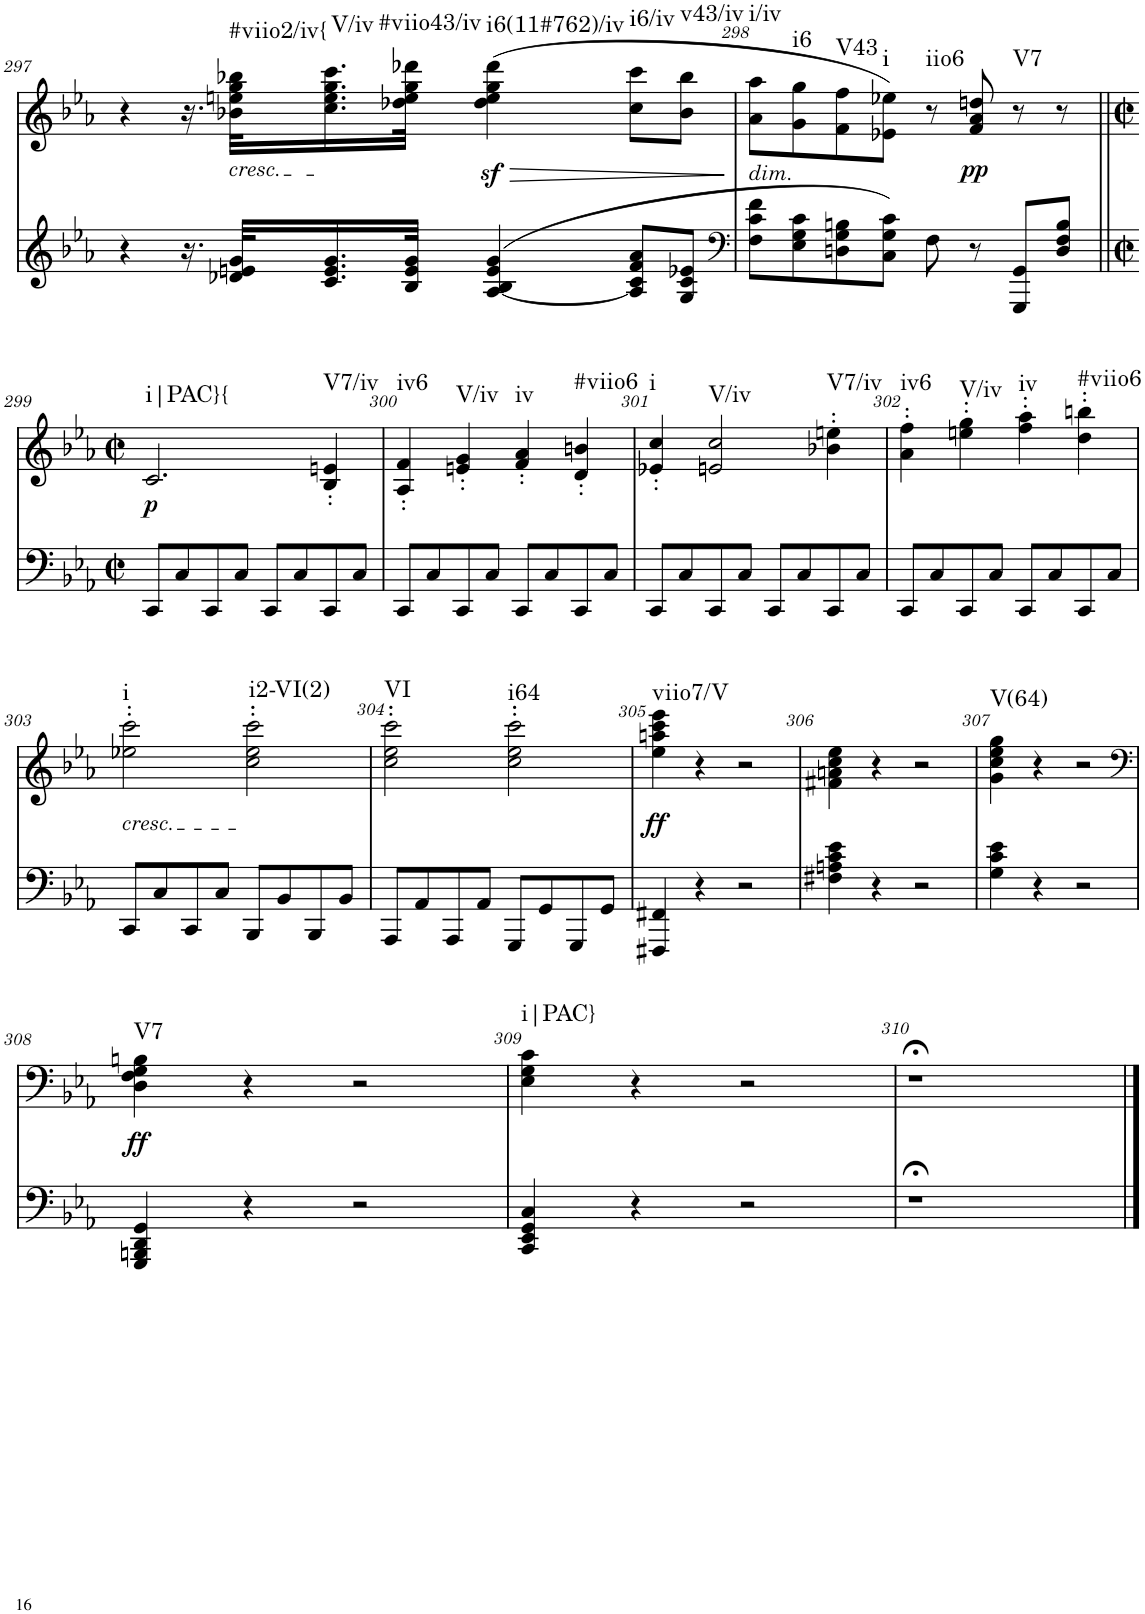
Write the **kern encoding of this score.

**kern	**kern	**text	**dynam	**harte
*part2	*part1	*part1	*part1	*part1
*staff2	*staff1	*staff1	*staff1	*
*I"piano	*I"piano	*	*	*
*I'Pno	*I'Pno	*	*	*
!!LO:PB:g=z
*clefG2	*clefG2	*	*	*
*k[b-e-a-]	*k[b-e-a-]	*	*	*
*M4/4	*M4/4	*	*	*
*met(c)	*met(c)	*	*	*
=297	=297	=297	=297	=297
4r	4r	.	.	.
16.r	16.r	.	.	.
!	!LO:TX:b:i:t=cresc.	!	!	!
!	!	!LO:LY:b	!	!LO:H:kt=#viio2/iv{
32d-X/ 32en/ 32g/KLL	32b-X\ 32een\ 32gg\ 32bb-X\KLL	<	.	N
!	!	!	!	!LO:H:kt=V/iv
16.c/ 16.e/ 16.g/	16.cc\ 16.ee\ 16.gg\ 16.ccc\	.	.	N
!	!	!	!	!LO:H:kt=#viio43/iv
32B-/ 32e/ 32g/JJk	32dd-X\ 32ee\ 32gg\ 32ddd-X\JJk	.	.	N
!	!	!	!LO:HP:b	!
!	!	!	!LO:DY:n=1:b	!LO:H:kt=i6(11#762)/iv
([4A-/ 4B-/ 4e/ 4g/	(4dd-\ 4ee\ 4gg\ 4ddd-\	.	> sf	N
!	!	!	!	!LO:H:kt=i6/iv
8A-/] 8c/ 8f/ 8a-/L	8cc\ 8ccc\L	.	.	N
!	!	!	!	!LO:H:kt=v43/iv
8G/ 8c/ 8e-X/J	8b-\ 8bb-\J	.	.	N
.	.	.	]	.
=298	=298	=298	=298	=298
*clefF4	*	*	*	*
!	!LO:TX:b:i:t=dim.	!	!	!
!	!	!LO:LY:b	!	!LO:H:kt=i/iv
8F\ 8c\ 8f\L	8a-\ 8aa-\L	>	.	N
!	!	!	!	!LO:H:kt=i6
8E-\ 8G\ 8c\	8g\ 8gg\	.	.	N
!	!	!	!	!LO:H:kt=V43
8Dn\ 8G\ 8Bn\	8f\ 8ff\	.	.	N
!	!	!	!	!LO:H:kt=i
8C\ 8G\ 8c\J)	8e-X\ 8ee-X\J)	.	.	N
!	!	!	!	!LO:H:kt=iio6
8F\	8r	.	.	N
!	!	!LO:LY:b	!LO:DY:b	!
8r	8f/ 8a-/ 8ddn/	pp	pp	.
!	!	!	!	!LO:H:kt=V7
8GGG/ 8GG/L	8r	.	.	N
8D/ 8F/ 8B/J	8r	.	.	.
!!LO:LB:g=z
=299||	=299||	=299||	=299||	=299||
*M2/2	*M2/2	*	*	*
*met(c|)	*met(c|)	*	*	*
!	!	!LO:LY:b	!LO:DY:b	!LO:H:kt=i|PAC}{
8CC/L	2.c/	p	p	N
8C/	.	.	.	.
8CC/	.	.	.	.
8C/J	.	.	.	.
8CC/L	.	.	.	.
8C/	.	.	.	.
!	!	!	!	!LO:H:kt=V7/iv
8CC/	4B-/' 4en/'	.	.	N
8C/J	.	.	.	.
=300	=300	=300	=300	=300
!	!	!	!	!LO:H:kt=iv6
8CC/L	4A-/' 4f/'	.	.	N
8C/	.	.	.	.
!	!	!	!	!LO:H:kt=V/iv
8CC/	4en/' 4g/'	.	.	N
8C/J	.	.	.	.
!	!	!	!	!LO:H:kt=iv
8CC/L	4f/' 4a-/'	.	.	N
8C/	.	.	.	.
!	!	!	!	!LO:H:kt=#viio6
8CC/	4d/' 4bn/'	.	.	N
8C/J	.	.	.	.
=301	=301	=301	=301	=301
!	!	!	!	!LO:H:kt=i
8CC/L	4e-X/' 4cc/'	.	.	N
8C/	.	.	.	.
!	!	!	!	!LO:H:kt=V/iv
8CC/	2en/ 2cc/	.	.	N
8C/J	.	.	.	.
8CC/L	.	.	.	.
8C/	.	.	.	.
!	!	!	!	!LO:H:kt=V7/iv
8CC/	4b-X\' 4een\'	.	.	N
8C/J	.	.	.	.
=302	=302	=302	=302	=302
!	!	!	!	!LO:H:kt=iv6
8CC/L	4a-\' 4ff\'	.	.	N
8C/	.	.	.	.
!	!	!	!	!LO:H:kt=V/iv
8CC/	4een\' 4gg\'	.	.	N
8C/J	.	.	.	.
!	!	!	!	!LO:H:kt=iv
8CC/L	4ff\' 4aa-\'	.	.	N
8C/	.	.	.	.
!	!	!	!	!LO:H:kt=#viio6
8CC/	4dd\' 4bbn\'	.	.	N
8C/J	.	.	.	.
!!LO:LB:g=z
=303	=303	=303	=303	=303
!	!LO:TX:b:i:t=cresc.	!	!	!LO:H:kt=i
8CC/L	2ee-X\' 2ccc\'	.	.	N
8C/	.	.	.	.
8CC/	.	.	.	.
8C/J	.	.	.	.
!	!	!	!	!LO:H:kt=i2-VI(2)
8BBB-/L	2cc\' 2ee-\' 2ccc\'	.	.	N
8BB-/	.	.	.	.
8BBB-/	.	.	.	.
8BB-/J	.	.	.	.
=304	=304	=304	=304	=304
!	!	!	!	!LO:H:kt=VI
8AAA-/L	2cc\' 2ee-\' 2ccc\'	.	.	N
8AA-/	.	.	.	.
8AAA-/	.	.	.	.
8AA-/J	.	.	.	.
!	!	!	!	!LO:H:kt=i64
8GGG/L	2cc\' 2ee-\' 2ccc\'	.	.	N
8GG/	.	.	.	.
8GGG/	.	.	.	.
8GG/J	.	.	.	.
=305	=305	=305	=305	=305
!	!	!LO:LY:b	!LO:DY:b	!LO:H:kt=viio7/V
4FFF#X/ 4FF#X/	4ee-\ 4aan\ 4ccc\ 4eee-\	ff	ff	N
4r	4r	.	.	.
2r	2r	.	.	.
=306	=306	=306	=306	=306
4F#X\ 4An\ 4c\ 4e-\	4f#X\ 4an\ 4cc\ 4ee-\	.	.	.
4r	4r	.	.	.
2r	2r	.	.	.
=307	=307	=307	=307	=307
!	!	!	!	!LO:H:kt=V(64)
4G\ 4c\ 4e-\	4g\ 4cc\ 4ee-\ 4gg\	.	.	N
4r	4r	.	.	.
2r	2r	.	.	.
!!LO:LB:g=z
=308	=308	=308	=308	=308
*	*clefF4	*	*	*
!	!	!LO:LY:b	!LO:DY:b	!LO:H:kt=V7
4GGG/ 4BBBn/ 4DD/ 4GG/	4D\ 4F\ 4G\ 4Bn\	ff	ff	N
4r	4r	.	.	.
2r	2r	.	.	.
=309	=309	=309	=309	=309
!	!	!	!	!LO:H:kt=i|PAC}
4CC/ 4EE-/ 4GG/ 4C/	4E-\ 4G\ 4c\	.	.	N
4r	4r	.	.	.
2r	2r	.	.	.
=310	=310	=310	=310	=310
1r;<	1r;<	.	.	.
==	==	==	==	==
*-	*-	*-	*-	*-
